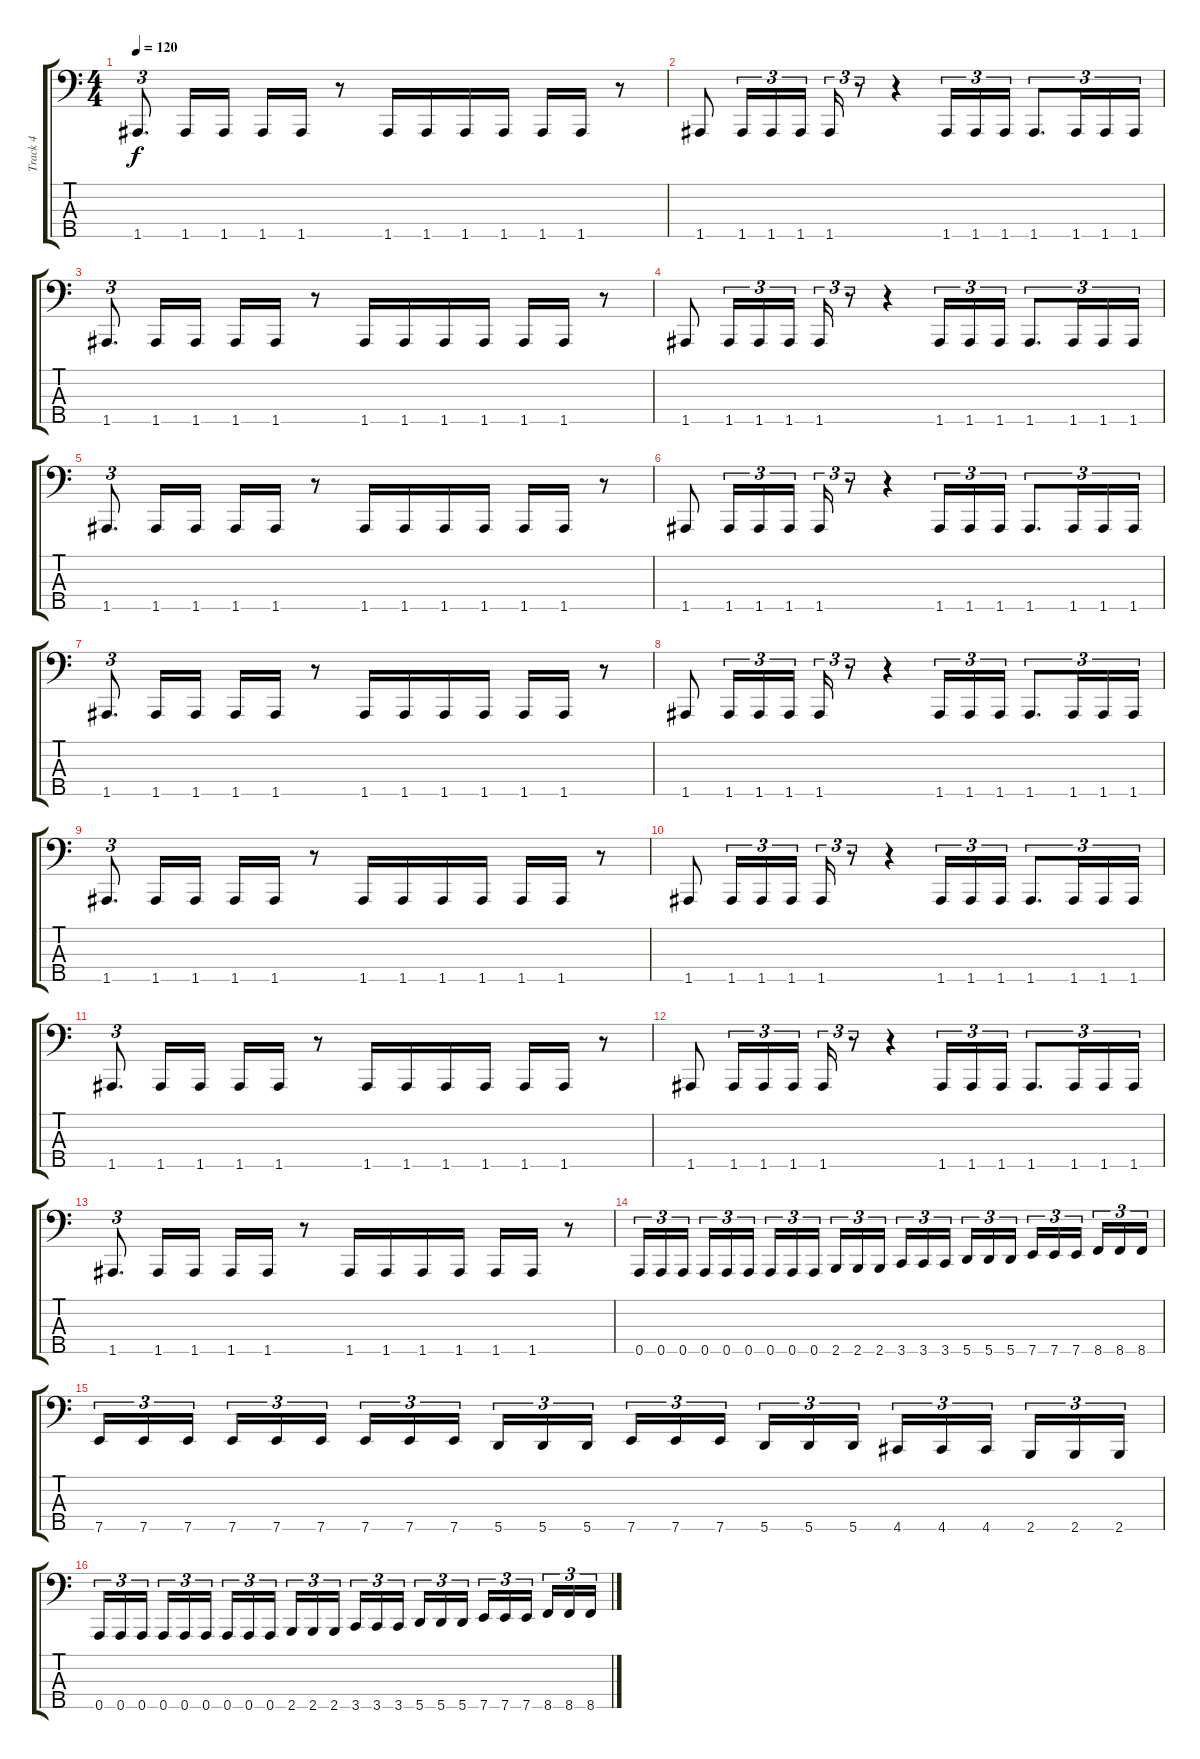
\track ("Track 4" "Track 4") {instrument electricbasspick}
\staff {score tabs}
\tuning (G2 D2 A1 E1 A0) {hide}
\ts (4 4)
\tempo 120
\clef f4
\ks c
1.5.8{d tu (3 2) dy f} 1.5.16 1.5.16 1.5.16 1.5.16 r.8 1.5.16 1.5.16 1.5.16 1.5.16 1.5.16 1.5.16 r.8 |
1.5.8 1.5.16{tu (3 2)} 1.5.16{tu (3 2)} 1.5.16{tu (3 2)} 1.5.16{tu (3 2)} r.8{tu (3 2)} r.4 1.5.16{tu (3 2)} 1.5.16{tu (3 2)} 1.5.16{tu (3 2)} 1.5.8{d tu (3 2)} 1.5.16{tu (3 2)} 1.5.16{tu (3 2)} 1.5.16{tu (3 2)} |
1.5.8{d tu (3 2)} 1.5.16 1.5.16 1.5.16 1.5.16 r.8 1.5.16 1.5.16 1.5.16 1.5.16 1.5.16 1.5.16 r.8 |
1.5.8 1.5.16{tu (3 2)} 1.5.16{tu (3 2)} 1.5.16{tu (3 2)} 1.5.16{tu (3 2)} r.8{tu (3 2)} r.4 1.5.16{tu (3 2)} 1.5.16{tu (3 2)} 1.5.16{tu (3 2)} 1.5.8{d tu (3 2)} 1.5.16{tu (3 2)} 1.5.16{tu (3 2)} 1.5.16{tu (3 2)} |
1.5.8{d tu (3 2)} 1.5.16 1.5.16 1.5.16 1.5.16 r.8 1.5.16 1.5.16 1.5.16 1.5.16 1.5.16 1.5.16 r.8 |
1.5.8 1.5.16{tu (3 2)} 1.5.16{tu (3 2)} 1.5.16{tu (3 2)} 1.5.16{tu (3 2)} r.8{tu (3 2)} r.4 1.5.16{tu (3 2)} 1.5.16{tu (3 2)} 1.5.16{tu (3 2)} 1.5.8{d tu (3 2)} 1.5.16{tu (3 2)} 1.5.16{tu (3 2)} 1.5.16{tu (3 2)} |
1.5.8{d tu (3 2)} 1.5.16 1.5.16 1.5.16 1.5.16 r.8 1.5.16 1.5.16 1.5.16 1.5.16 1.5.16 1.5.16 r.8 |
1.5.8 1.5.16{tu (3 2)} 1.5.16{tu (3 2)} 1.5.16{tu (3 2)} 1.5.16{tu (3 2)} r.8{tu (3 2)} r.4 1.5.16{tu (3 2)} 1.5.16{tu (3 2)} 1.5.16{tu (3 2)} 1.5.8{d tu (3 2)} 1.5.16{tu (3 2)} 1.5.16{tu (3 2)} 1.5.16{tu (3 2)} |
1.5.8{d tu (3 2)} 1.5.16 1.5.16 1.5.16 1.5.16 r.8 1.5.16 1.5.16 1.5.16 1.5.16 1.5.16 1.5.16 r.8 |
1.5.8 1.5.16{tu (3 2)} 1.5.16{tu (3 2)} 1.5.16{tu (3 2)} 1.5.16{tu (3 2)} r.8{tu (3 2)} r.4 1.5.16{tu (3 2)} 1.5.16{tu (3 2)} 1.5.16{tu (3 2)} 1.5.8{d tu (3 2)} 1.5.16{tu (3 2)} 1.5.16{tu (3 2)} 1.5.16{tu (3 2)} |
1.5.8{d tu (3 2)} 1.5.16 1.5.16 1.5.16 1.5.16 r.8 1.5.16 1.5.16 1.5.16 1.5.16 1.5.16 1.5.16 r.8 |
1.5.8 1.5.16{tu (3 2)} 1.5.16{tu (3 2)} 1.5.16{tu (3 2)} 1.5.16{tu (3 2)} r.8{tu (3 2)} r.4 1.5.16{tu (3 2)} 1.5.16{tu (3 2)} 1.5.16{tu (3 2)} 1.5.8{d tu (3 2)} 1.5.16{tu (3 2)} 1.5.16{tu (3 2)} 1.5.16{tu (3 2)} |
1.5.8{d tu (3 2)} 1.5.16 1.5.16 1.5.16 1.5.16 r.8 1.5.16 1.5.16 1.5.16 1.5.16 1.5.16 1.5.16 r.8 |
0.5.16{tu (3 2)} 0.5.16{tu (3 2)} 0.5.16{tu (3 2) beam splitsecondary} 0.5.16{tu (3 2)} 0.5.16{tu (3 2)} 0.5.16{tu (3 2)} 0.5.16{tu (3 2)} 0.5.16{tu (3 2)} 0.5.16{tu (3 2) beam splitsecondary} 2.5.16{tu (3 2)} 2.5.16{tu (3 2)} 2.5.16{tu (3 2)} 3.5.16{tu (3 2)} 3.5.16{tu (3 2)} 3.5.16{tu (3 2) beam splitsecondary} 5.5.16{tu (3 2)} 5.5.16{tu (3 2)} 5.5.16{tu (3 2)} 7.5.16{tu (3 2)} 7.5.16{tu (3 2)} 7.5.16{tu (3 2) beam splitsecondary} 8.5.16{tu (3 2)} 8.5.16{tu (3 2)} 8.5.16{tu (3 2)} |
7.5.16{tu (3 2)} 7.5.16{tu (3 2)} 7.5.16{tu (3 2) beam splitsecondary} 7.5.16{tu (3 2)} 7.5.16{tu (3 2)} 7.5.16{tu (3 2)} 7.5.16{tu (3 2)} 7.5.16{tu (3 2)} 7.5.16{tu (3 2) beam splitsecondary} 5.5.16{tu (3 2)} 5.5.16{tu (3 2)} 5.5.16{tu (3 2)} 7.5.16{tu (3 2)} 7.5.16{tu (3 2)} 7.5.16{tu (3 2) beam splitsecondary} 5.5.16{tu (3 2)} 5.5.16{tu (3 2)} 5.5.16{tu (3 2)} 4.5.16{tu (3 2)} 4.5.16{tu (3 2)} 4.5.16{tu (3 2) beam splitsecondary} 2.5.16{tu (3 2)} 2.5.16{tu (3 2)} 2.5.16{tu (3 2)} |
0.5.16{tu (3 2)} 0.5.16{tu (3 2)} 0.5.16{tu (3 2) beam splitsecondary} 0.5.16{tu (3 2)} 0.5.16{tu (3 2)} 0.5.16{tu (3 2)} 0.5.16{tu (3 2)} 0.5.16{tu (3 2)} 0.5.16{tu (3 2) beam splitsecondary} 2.5.16{tu (3 2)} 2.5.16{tu (3 2)} 2.5.16{tu (3 2)} 3.5.16{tu (3 2)} 3.5.16{tu (3 2)} 3.5.16{tu (3 2) beam splitsecondary} 5.5.16{tu (3 2)} 5.5.16{tu (3 2)} 5.5.16{tu (3 2)} 7.5.16{tu (3 2)} 7.5.16{tu (3 2)} 7.5.16{tu (3 2) beam splitsecondary} 8.5.16{tu (3 2)} 8.5.16{tu (3 2)} 8.5.16{tu (3 2)}
